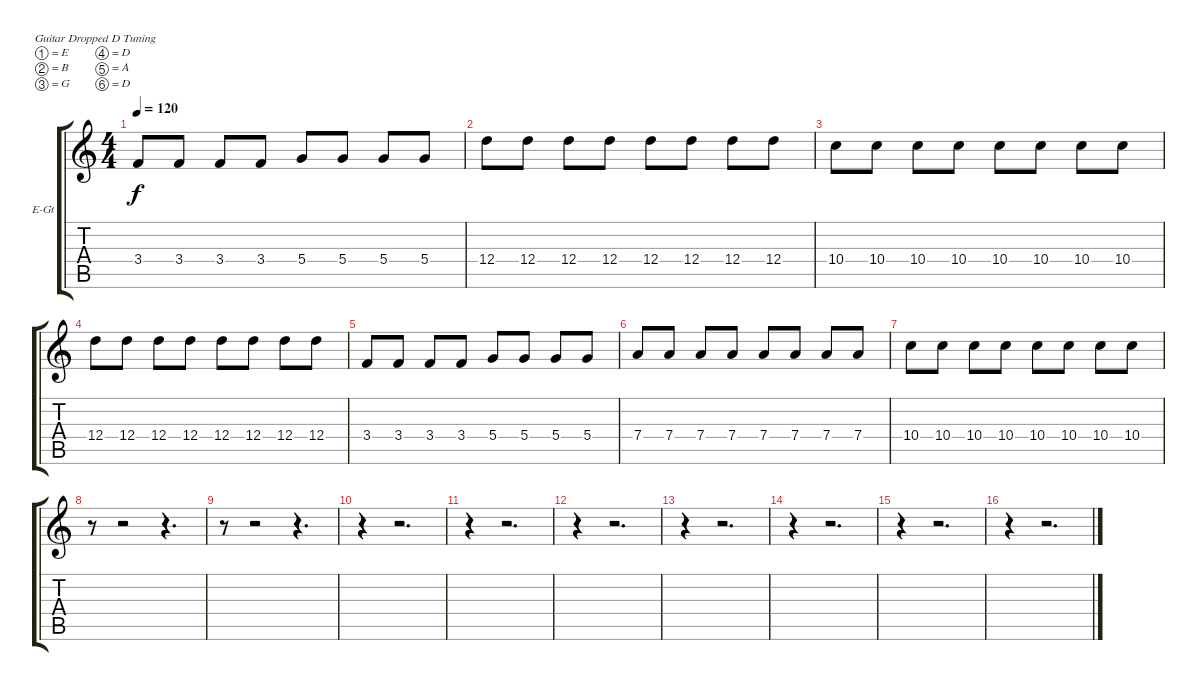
\bracketExtendMode groupsimilarinstruments
\firstSystemTrackNameOrientation horizontal
\otherSystemsTrackNameOrientation horizontal
\track ("Overdriven-guitar (Richard)" "E-Gt") {instrument overdrivenguitar}
\staff {score tabs}
\tuning (E4 B3 G3 D3 A2 D2)
\ts (4 4)
\tempo 120
\clef g2
\ks c
3.4.8{dy f} 3.4.8 3.4.8 3.4.8 5.4.8 5.4.8 5.4.8 5.4.8 |
12.4.8 12.4.8 12.4.8 12.4.8 12.4.8 12.4.8 12.4.8 12.4.8 |
10.4.8 10.4.8 10.4.8 10.4.8 10.4.8 10.4.8 10.4.8 10.4.8 |
12.4.8 12.4.8 12.4.8 12.4.8 12.4.8 12.4.8 12.4.8 12.4.8 |
3.4.8 3.4.8 3.4.8 3.4.8 5.4.8 5.4.8 5.4.8 5.4.8 |
7.4.8 7.4.8 7.4.8 7.4.8 7.4.8 7.4.8 7.4.8 7.4.8 |
10.4.8 10.4.8 10.4.8 10.4.8 10.4.8 10.4.8 10.4.8 10.4.8 |
r.8 r.2 r.4{d} |
r.8 r.2 r.4{d} |
r.4 r.2{d} |
r.4 r.2{d} |
r.4 r.2{d} |
r.4 r.2{d} |
r.4 r.2{d} |
r.4 r.2{d} |
r.4 r.2{d}
